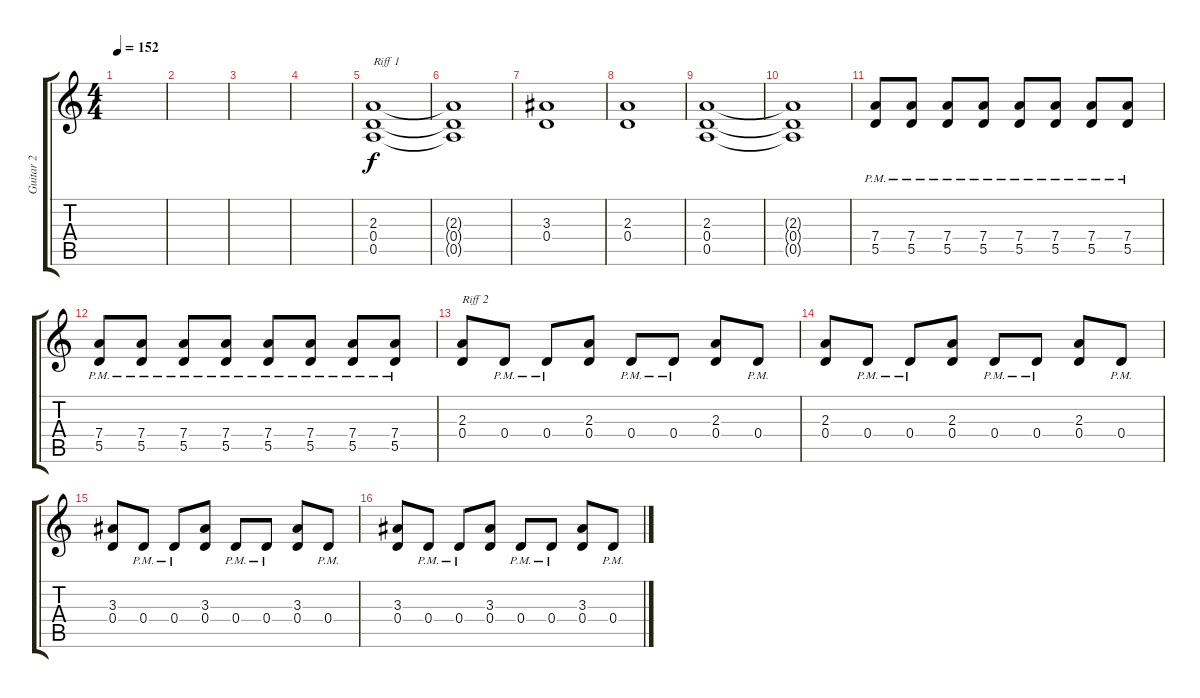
\track ("Guitar 2" "Guitar 2") {instrument distortionguitar}
\staff {score tabs}
\tuning (E4 B3 G3 D3 A2 E2) {hide}
\ts (4 4)
\tempo 152
\clef g2
\ks c
|
|
|
|
(2.3 0.4 0.5).1{txt "Riff 1"} |
(2.3{t} 0.4{t} 0.5{t}).1 |
(3.3 0.4).1 |
(2.3 0.4).1 |
(2.3 0.4 0.5).1 |
(2.3{t} 0.4{t} 0.5{t}).1 |
(7.4{pm} 5.5{pm}).8 (7.4{pm} 5.5{pm}).8 (7.4{pm} 5.5{pm}).8 (7.4{pm} 5.5{pm}).8 (7.4{pm} 5.5{pm}).8 (7.4{pm} 5.5{pm}).8 (7.4{pm} 5.5{pm}).8 (7.4{pm} 5.5{pm}).8 |
(7.4{pm} 5.5{pm}).8 (7.4{pm} 5.5{pm}).8 (7.4{pm} 5.5{pm}).8 (7.4{pm} 5.5{pm}).8 (7.4{pm} 5.5{pm}).8 (7.4{pm} 5.5{pm}).8 (7.4{pm} 5.5{pm}).8 (7.4{pm} 5.5{pm}).8 |
(2.3 0.4).8{txt "Riff 2"} 0.4{pm}.8 0.4{pm}.8 (2.3 0.4).8 0.4{pm}.8 0.4{pm}.8 (2.3 0.4).8 0.4{pm}.8 |
(2.3 0.4).8 0.4{pm}.8 0.4{pm}.8 (2.3 0.4).8 0.4{pm}.8 0.4{pm}.8 (2.3 0.4).8 0.4{pm}.8 |
(3.3 0.4).8 0.4{pm}.8 0.4{pm}.8 (3.3 0.4).8 0.4{pm}.8 0.4{pm}.8 (3.3 0.4).8 0.4{pm}.8 |
(3.3 0.4).8 0.4{pm}.8 0.4{pm}.8 (3.3 0.4).8 0.4{pm}.8 0.4{pm}.8 (3.3 0.4).8 0.4{pm}.8
